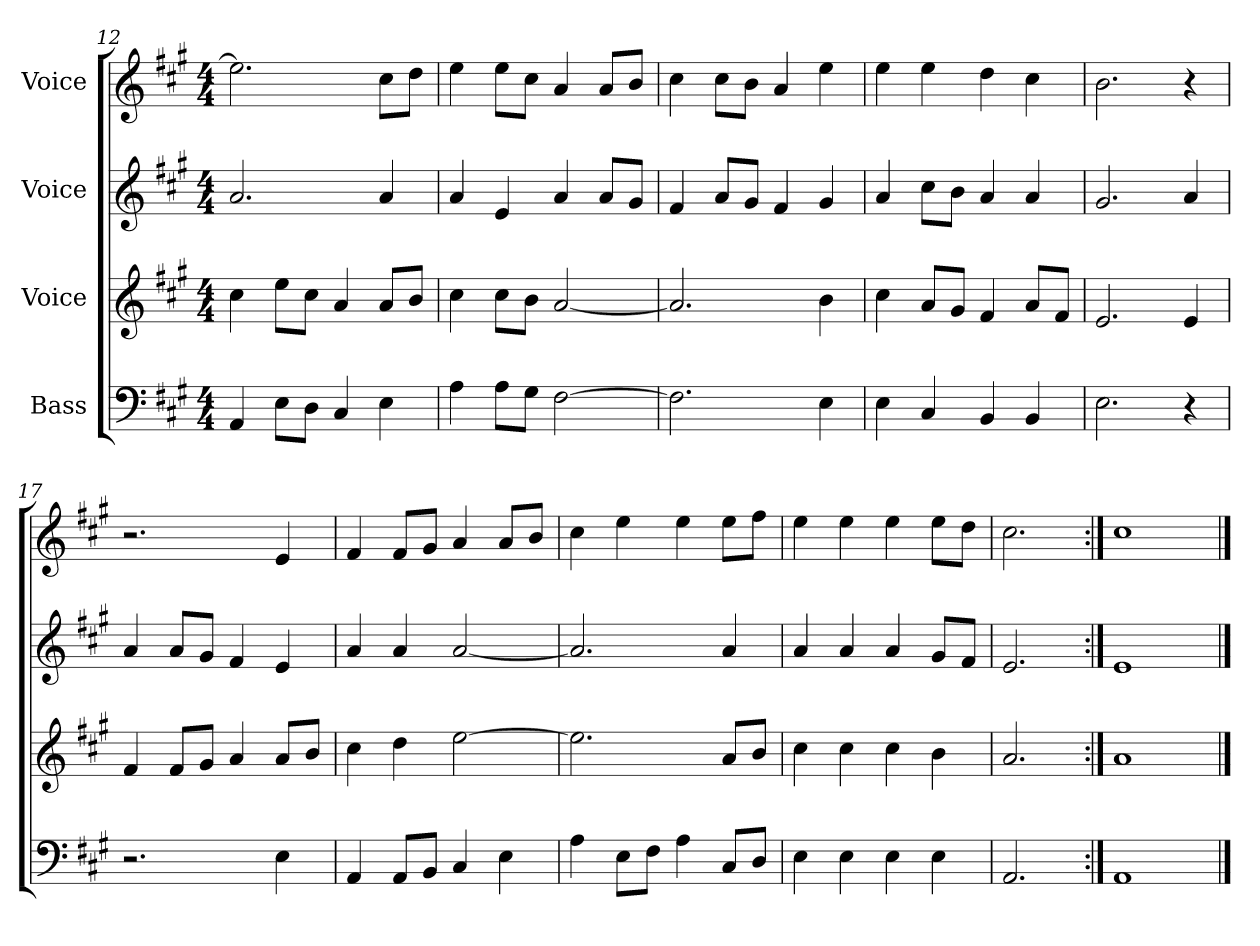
**kern	**kern	**kern	**kern
*part4	*part3	*part2	*part1
*staff4	*staff3	*staff2	*staff1
*I"Bass	*I"Voice	*I"Voice	*I"Voice
*clefF4	*clefG2	*clefG2	*clefG2
*k[f#c#g#]	*k[f#c#g#]	*k[f#c#g#]	*k[f#c#g#]
*M4/4	*M4/4	*M4/4	*M4/4
=12	=12	=12	=12
4AA/	4cc#\	2.a/	2.ee\]
8E\L	8ee\L	.	.
8D\J	8cc#\J	.	.
4C#/	4a/	.	.
4E\	8a/L	4a/	8cc#\L
.	8b/J	.	8dd\J
=13	=13	=13	=13
4A\	4cc#\	4a/	4ee\
8A\L	8cc#\L	4e/	8ee\L
8G#\J	8b\J	.	8cc#\J
[2F#\	[2a/	4a/	4a/
.	.	8a/L	8a/L
.	.	8g#/J	8b/J
=14	=14	=14	=14
2.F#\]	2.a/]	4f#/	4cc#\
.	.	8a/L	8cc#\L
.	.	8g#/J	8b\J
.	.	4f#/	4a/
4E\	4b\	4g#/	4ee\
=15	=15	=15	=15
4E\	4cc#\	4a/	4ee\
4C#/	8a/L	8cc#\L	4ee\
.	8g#/J	8b\J	.
4BB/	4f#/	4a/	4dd\
4BB/	8a/L	4a/	4cc#\
.	8f#/J	.	.
=16	=16	=16	=16
2.E\	2.e/	2.g#/	2.b\
4r	4e/	4a/	4r
=17	=17	=17	=17
2.r	4f#/	4a/	2.r
.	8f#/L	8a/L	.
.	8g#/J	8g#/J	.
.	4a/	4f#/	.
4E\	8a/L	4e/	4e/
.	8b/J	.	.
=18	=18	=18	=18
4AA/	4cc#\	4a/	4f#/
8AA/L	4dd\	4a/	8f#/L
8BB/J	.	.	8g#/J
4C#/	[2ee\	[2a/	4a/
4E\	.	.	8a/L
.	.	.	8b/J
=19	=19	=19	=19
4A\	2.ee\]	2.a/]	4cc#\
8E\L	.	.	4ee\
8F#\J	.	.	.
4A\	.	.	4ee\
8C#/L	8a/L	4a/	8ee\L
8D/J	8b/J	.	8ff#\J
=20	=20	=20	=20
4E\	4cc#\	4a/	4ee\
4E\	4cc#\	4a/	4ee\
4E\	4cc#\	4a/	4ee\
4E\	4b\	8g#/L	8ee\L
.	.	8f#/J	8dd\J
=21	=21	=21	=21
2.AA/	2.a/	2.e/	2.cc#\
=22:|!	=22:|!	=22:|!	=22:|!
1AA	1a	1e	1cc#
==	==	==	==
*-	*-	*-	*-
